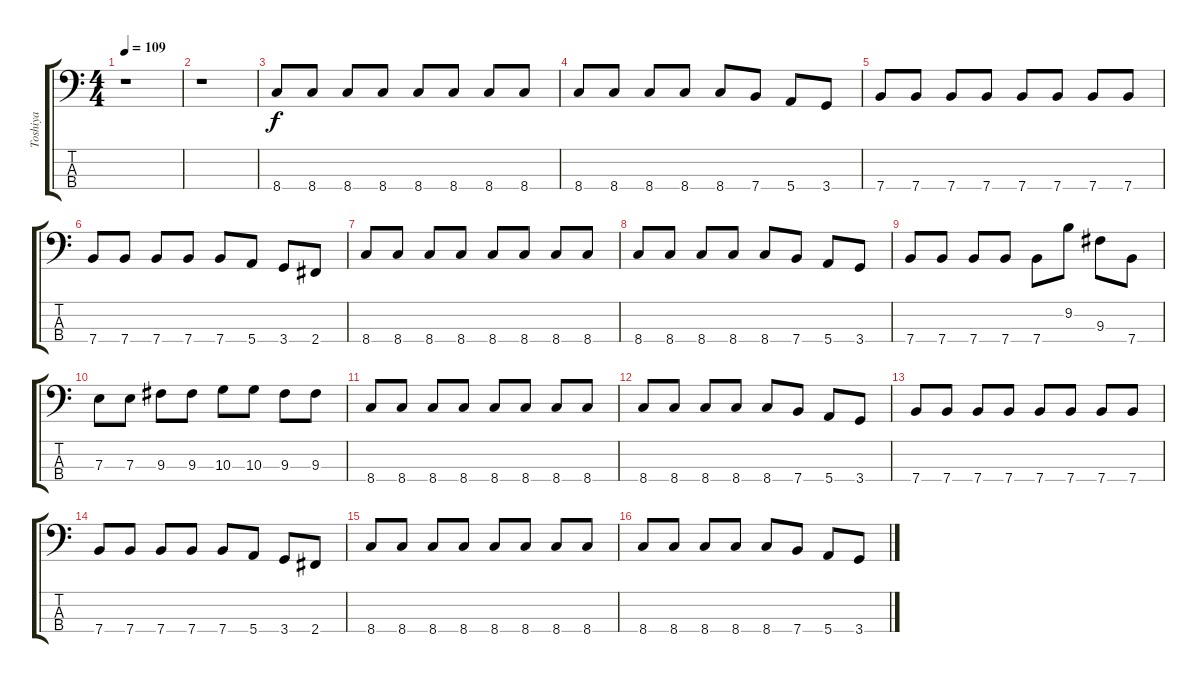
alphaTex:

\track ("Toshiya" "Toshiya") {instrument electricbasspick}
\staff {score tabs}
\tuning (G2 D2 A1 E1) {hide}
\ts (4 4)
\tempo 109
\clef f4
\ks c
r.1{dy f} |
r.1 |
8.4.8 8.4.8 8.4.8 8.4.8 8.4.8 8.4.8 8.4.8 8.4.8 |
8.4.8 8.4.8 8.4.8 8.4.8 8.4.8 7.4.8 5.4.8 3.4.8 |
7.4.8 7.4.8 7.4.8 7.4.8 7.4.8 7.4.8 7.4.8 7.4.8 |
7.4.8 7.4.8 7.4.8 7.4.8 7.4.8 5.4.8 3.4.8 2.4.8 |
8.4.8 8.4.8 8.4.8 8.4.8 8.4.8 8.4.8 8.4.8 8.4.8 |
8.4.8 8.4.8 8.4.8 8.4.8 8.4.8 7.4.8 5.4.8 3.4.8 |
7.4.8 7.4.8 7.4.8 7.4.8 7.4.8 9.2.8 9.3.8 7.4.8 |
7.3.8 7.3.8 9.3.8 9.3.8 10.3.8 10.3.8 9.3.8 9.3.8 |
8.4.8 8.4.8 8.4.8 8.4.8 8.4.8 8.4.8 8.4.8 8.4.8 |
8.4.8 8.4.8 8.4.8 8.4.8 8.4.8 7.4.8 5.4.8 3.4.8 |
7.4.8 7.4.8 7.4.8 7.4.8 7.4.8 7.4.8 7.4.8 7.4.8 |
7.4.8 7.4.8 7.4.8 7.4.8 7.4.8 5.4.8 3.4.8 2.4.8 |
8.4.8 8.4.8 8.4.8 8.4.8 8.4.8 8.4.8 8.4.8 8.4.8 |
8.4.8 8.4.8 8.4.8 8.4.8 8.4.8 7.4.8 5.4.8 3.4.8
